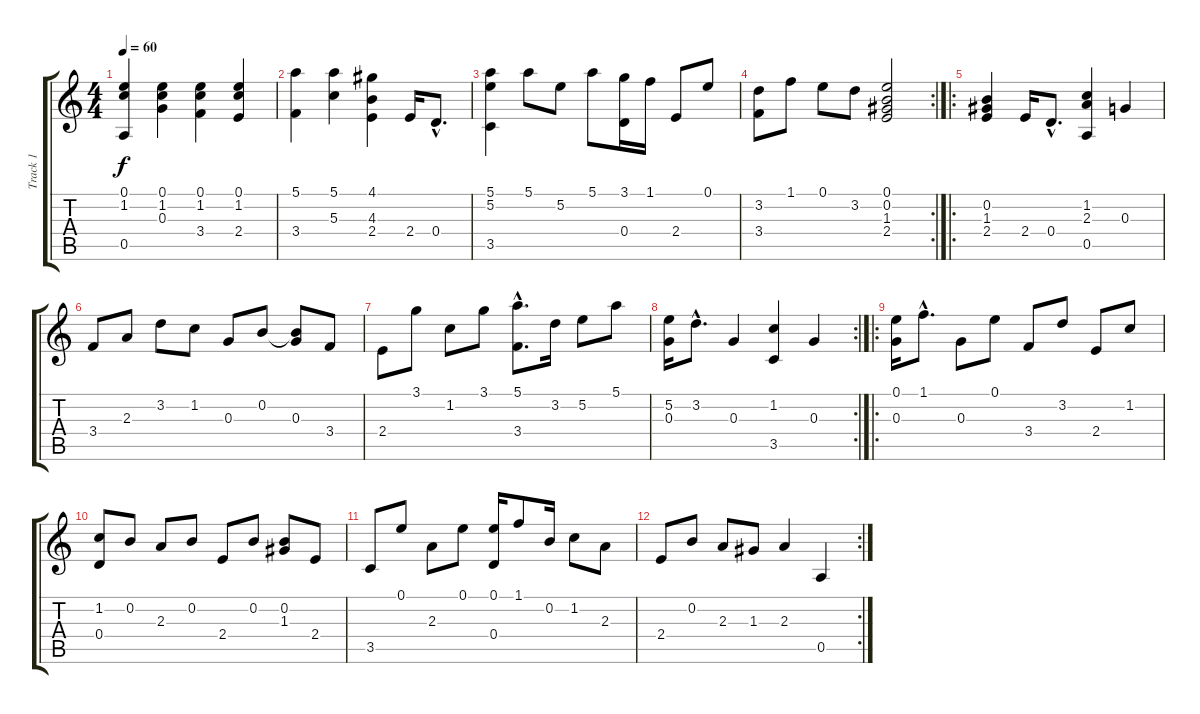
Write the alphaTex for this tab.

\track ("Track 1" "Track 1") {instrument acousticguitarnylon}
\staff {score tabs}
\tuning (E4 B3 G3 D3 A2 E2) {hide}
\ts (4 4)
\tempo 60
\clef g2
\ks c
(0.1 1.2 0.5).4{dy f instrument acousticguitarnylon} (0.1 1.2 0.3).4 (0.1 1.2 3.4).4 (0.1 1.2 2.4).4 |
(5.1 3.4).4 (5.1 5.3).4 (4.1 4.3 2.4).4 2.4.16 0.4{hac}.8{d} |
(5.1 5.2 3.5).4 5.1.8 5.2.8 5.1.8 (3.1 0.4).16 1.1.16 2.4.8 0.1.8 |
\rc 2
(3.2 3.4).8 1.1.8 0.1.8 3.2.8 (0.1 0.2 1.3 2.4).2 |
\ro
(0.2 1.3 2.4).4 2.4.16 0.4{hac}.8{d} (1.2 2.3 0.5).4 0.3.4 |
3.4.8 2.3.8 3.2.8 1.2.8 0.3.8 0.2.8 (0.2{t} 0.3).8 3.4.8 |
2.4.8 3.1.8 1.2.8 3.1.8 (5.1{hac} 3.4{hac}).8{d} 3.2.16 5.2.8 5.1.8 |
\rc 2
(5.2 0.3).16 3.2{hac}.8{d} 0.3.4 (1.2 3.5).4 0.3.4 |
\ro
(0.1 0.3).16 1.1{hac}.8{d} 0.3.8 0.1.8 3.4.8 3.2.8 2.4.8 1.2.8 |
(1.2 0.4).8 0.2.8 2.3.8 0.2.8 2.4.8 0.2.8 (0.2 1.3).8 2.4.8 |
3.5.8 0.1.8 2.3.8 0.1.8 (0.1 0.4).16 1.1.8 0.2.16 1.2.8 2.3.8 |
\rc 2
2.4.8 0.2.8 2.3.8 1.3.8 2.3.4 0.5.4
